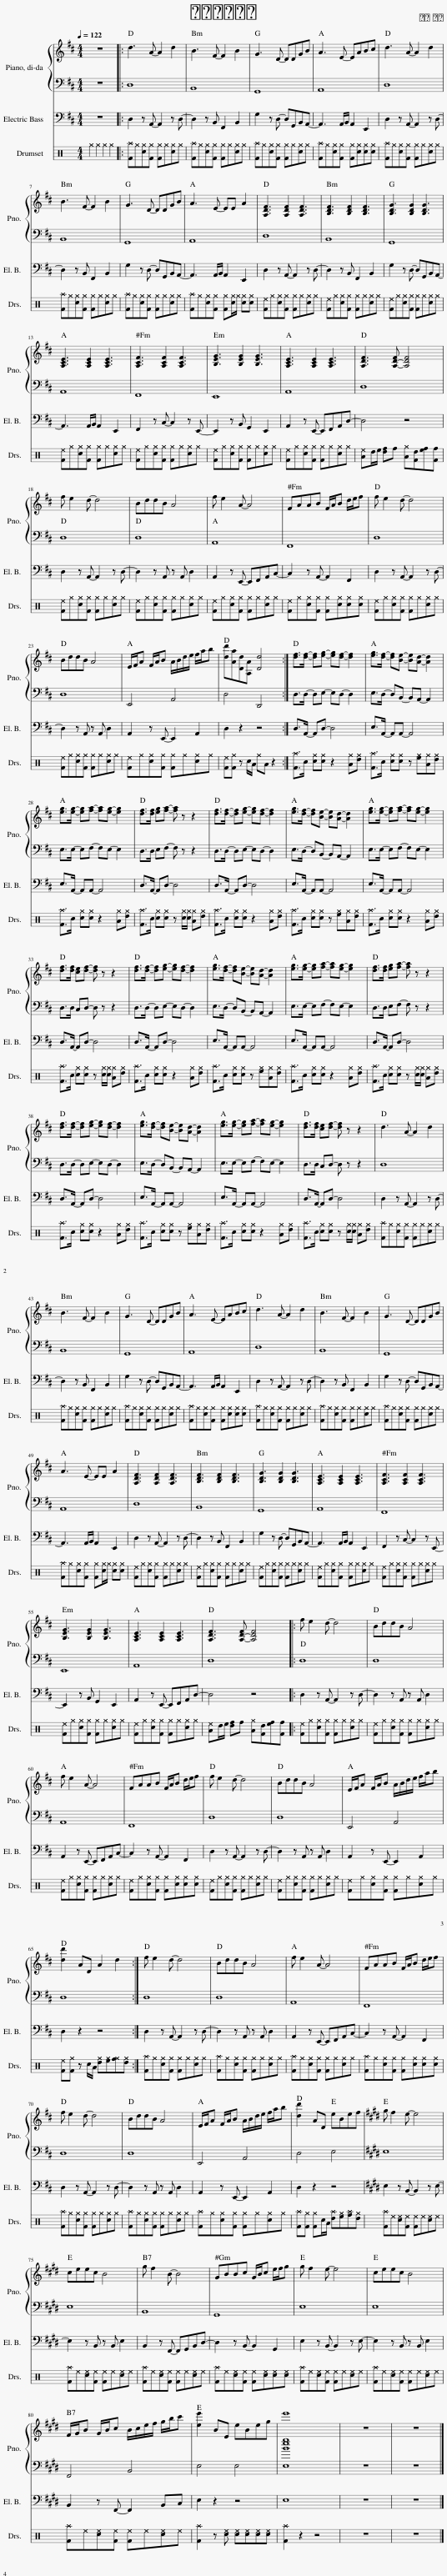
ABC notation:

X:1
%%score { 1 | 2 } 3 4
L:1/8
Q:1/4=122
M:4/4
I:linebreak $
K:D
V:1 treble
V:2 bass
V:3 bass transpose=-12
V:4 perc
K:none
V:1
 z8 |: d3 A- A2 d2 | B3 F- F2 B2 | G3 D- DDGB | A3 E- EABc | %5
 d3 A- A2 d2 |$ B3 F- F2 B2 | G3 D- DDGB | A3 E- EE A2 | [A,DF]3 [A,DF]2 [A,DF]3 | %10
 [B,DF]3 [B,DF]2 [B,DF]3 | [B,DG]3 [B,DG]2 [B,DG]3 |$ [A,CE]3 [A,CE]2 [A,CE]3 | [A,CF]3 [A,CF]2 [A,CF]3 | [B,EG]3 [B,EG]2 [B,EG]3 | %15
 [A,CE]3 [A,CE]2 [A,CE]3 | [A,DF]3 [A,-D-F] [A,DF]4 |$ f e2 d- d4 | BddB A4 | f e2 A- A4 | %20
 FAAB F/A/B d/e/f | f e2 d- d4 |$ BddB A4 | E/F/A F/A/B A/B/d/e/ f/a/b | [dd'][Aa][Dd][A,A] [Dd]4 :| %25
 [df]>[df]- [df][eg]- [eg][df]- [df]2 | [eg]>[df]- [df][Be]- [Be][Ad]- [Ad]2 |$ [eg]>[eg]- [eg][fa]- [fa][eg]- [eg]2 | [df]>[df] [eg][fa]- [fa] z z2 | [df]>[df]- [df][eg]- [eg][df]- [df]2 | %30
 [eg]>[df]- [df][Be]- [Be][Ad]- [Ad]2 | [eg]>[eg]- [eg][fa]- [fa][eg]- [eg]2 |$ [df]>[df] [ce][df]- [df] z z2 | [df]>[df]- [df][eg]- [eg][df]- [df]2 | [eg]>[df]- [df][Be]- [Be][Ad]- [Ad]2 | %35
 [eg]>[eg]- [eg][fa]- [fa][eg]- [eg]2 | [df]>[df] [eg][fa]- [fa] z z2 |$ [df]>[df]- [df][eg]- [eg][df]- [df]2 | [eg]>[df]- [df][Be]- [Be][Ad]- [Ad]2 | [eg]>[eg]- [eg][fa]- [fa][eg]- [eg]2 | %40
 [df]>[df] [ce][df]- [df] z z2 | d3 A- A2 d2 |$ B3 F- F2 B2 | G3 D- DDGB | A3 E- EABc | %45
 d3 A- A2 d2 | B3 F- F2 B2 | G3 D- DDGB |$ A3 E- EE A2 | [A,DF]3 [A,DF]2 [A,DF]3 | %50
 [B,DF]3 [B,DF]2 [B,DF]3 | [B,DG]3 [B,DG]2 [B,DG]3 | [A,CE]3 [A,CE]2 [A,CE]3 | [A,CF]3 [A,CF]2 [A,CF]3 |$ [B,EG]3 [B,EG]2 [B,EG]3 | %55
 [A,CE]3 [A,CE]2 [A,CE]3 | [A,DF]3 [A,-D-F] [A,DF]4 |: f e2 d- d4 | BddB A4 |$ f e2 A- A4 | %60
 FAAB F/A/B d/e/f | f e2 d- d4 | BddB A4 | E/F/A F/A/B A/B/d/e/ f/a/b |$ [dd']2 AD A2 d2 :| %65
 f e2 d- d4 | BddB A4 | f e2 A- A4 | FAAB F/A/B d/e/f |$ f e2 d- d4 | %70
 BddB A4 | E/F/A F/A/B A/B/d/e/ f/a/b | [dd']2 AD eBef |[K:E] g f2 e- e4 |$ ceec B4 | %75
 g f2 B- B4 | GBBc G/B/c e/f/g | g f2 e- e4 | ceec B4 |$ F/G/B G/B/c B/c/e/f/ g/b/c' | %80
 [ee']2 BE eBeg | e'8 | z8 | z8 |] %84
V:2
 z8 |: D,8 | B,,8 | G,,8 | A,,8 | %5
 D,8 |$ B,,8 | G,,8 | A,,8 | D,8 | %10
 B,,8 | G,,8 |$ A,,8 | F,,8 | E,,8 | %15
 A,,8 | D,8 |$ D,8 | D,8 | A,,8 | %20
 F,,8 | D,8 |$ D,8 | E,,4 A,,4 | D,4 D,,4 :| %25
 D,>D,- D,E,- E,D,- D,2 | E,>D,- D,B,,- B,,A,,- A,,2 |$ E,>E,- E,F,- F,E,- E,2 | D,>D, E,F,- F, z z2 | D,>D,- D,E,- E,D,- D,2 | %30
 E,>D,- D,B,,- B,,A,,- A,,2 | E,>E,- E,F,- F,E,- E,2 |$ D,>D, C,D,- D, z z2 | D,>D,- D,E,- E,D,- D,2 | E,>D,- D,B,,- B,,A,,- A,,2 | %35
 E,>E,- E,F,- F,E,- E,2 | D,>D, E,F,- F, z z2 |$ D,>D,- D,E,- E,D,- D,2 | E,>D,- D,B,,- B,,A,,- A,,2 | E,>E,- E,F,- F,E,- E,2 | %40
 D,>D, C,D,- D, z z2 | D,8 |$ B,,8 | G,,8 | A,,8 | %45
 D,8 | B,,8 | G,,8 |$ A,,8 | D,8 | %50
 B,,8 | G,,8 | A,,8 | F,,8 |$ E,,8 | %55
 A,,8 | D,8 |: D,8 | D,8 |$ A,,8 | %60
 F,,8 | D,8 | D,8 | E,,4 A,,4 |$ D,8 :| %65
 D,8 | D,8 | A,,8 | F,,8 |$ D,8 | %70
 D,8 | E,,4 A,,4 | D,4 E,4 |[K:E] E,8 |$ E,8 | %75
 B,,8 | G,,8 | E,8 | E,8 |$ F,,4 B,,4 | %80
 E,4 E,4 | [E,Beg]8 | z8 | z8 |] %84
V:3
 z8 |: D,2 z A,,- A,,2 z D,- | D,2 z B,, F,,2 B,,2 | G,2 z D,- D,G,,B,,A,,- | A,,3 A,,/B,,/ A,,2 E,,2 | %5
 D,2 z A,,- A,,2 z D,- |$ D,2 z B,, F,,2 B,,2 | G,2 z D,- D,G,,B,,A,,- | A,,3 A,,/B,,/ A,,2 E,,2 | D,2 z A,,- A,,2 z D,- | %10
 D,2 z B,, F,,2 B,,2 | G,2 z D,- D,G,,B,,A,,- |$ A,,3 A,,/B,,/ A,,2 E,,2 | F,,2 z C,- C,2 z E,,- | E,,2 z B,, G,,2 E,,2 | %15
 A,,2 z E,,- E,,F,,A,,D,- | D,4 z4 |$ D,2 z A,,- A,,2 z D,- | D,2 z A,, z A,, D,2 | A,,2 z E,,- E,,F,,A,,C,- | %20
 C,2 z A,,- A,,2 F,,2 | D,2 z A,,- A,,2 z D,- |$ D,2 z A,, z A,, D,2 | A,,2 z E,,- E,,2 A,,2 | D,2 z2 z4 :| %25
 D,>A,,- A,,D,- D,4 | E,>A,,- A,,A,,- A,,4 |$ E,>A,,- A,,A,,- A,,4 | D,>A,,- A,,D,- D,4 | D,>A,,- A,,D,- D,4 | %30
 E,>A,,- A,,A,,- A,,4 | E,>A,,- A,,A,,- A,,4 |$ D,>A,,- A,,D,- D,4 | D,>A,,- A,,D,- D,4 | E,>A,,- A,,A,,- A,,4 | %35
 E,>A,,- A,,A,,- A,,4 | D,>A,,- A,,D,- D,4 |$ D,>A,,- A,,D,- D,4 | E,>A,,- A,,A,,- A,,4 | E,>A,,- A,,A,,- A,,4 | %40
 D,>A,,- A,,D,- D,4 | D,2 z A,,- A,,2 z D,- |$ D,2 z B,, F,,2 B,,2 | G,2 z D,- D,G,,B,,A,,- | A,,3 A,,/B,,/ A,,2 E,,2 | %45
 D,2 z A,,- A,,2 z D,- | D,2 z B,, F,,2 B,,2 | G,2 z D,- D,G,,B,,A,,- |$ A,,3 A,,/B,,/ A,,2 E,,2 | D,2 z A,,- A,,2 z D,- | %50
 D,2 z B,, F,,2 B,,2 | G,2 z D,- D,G,,B,,A,,- | A,,3 A,,/B,,/ A,,2 E,,2 | F,,2 z C,- C,2 z E,,- |$ E,,2 z B,, G,,2 E,,2 | %55
 A,,2 z E,,- E,,F,,A,,D,- | D,4 z4 |: D,2 z A,,- A,,2 z D,- | D,2 z A,, z A,, D,2 |$ A,,2 z E,,- E,,F,,A,,C,- | %60
 C,2 z A,,- A,,2 F,,2 | D,2 z A,,- A,,2 z D,- | D,2 z A,, z A,, D,2 | A,,2 z E,,- E,,2 A,,2 |$ D,2 z2 z4 :| %65
 D,2 z A,,- A,,2 z D,- | D,2 z A,, z A,, D,2 | A,,2 z E,,- E,,F,,A,,C,- | C,2 z A,,- A,,2 F,,2 |$ D,2 z A,,- A,,2 z D,- | %70
 D,2 z A,, z A,, D,2 | A,,2 z E,,- E,,2 A,,2 | D,2 z2 z4 |[K:E] E,2 z B,,- B,,2 z E,- |$ E,2 z B,, z B,, E,2 | %75
 B,,2 z F,,- F,,G,,B,,D,- | D,2 z B,,- B,,2 G,,2 | E,2 z B,,- B,,2 z E,- | E,2 z B,, z B,, E,2 |$ B,,2 z F,,- F,,2 B,,C, | %80
 E,2 z2 z4 | E,8 | z8 | z8 |] %84
V:4
 ^g2 ^g2 ^g2 ^g2 |: [=F^a]^g[=c^g][F^g] [F^g]^g[c^g]^g | [=F^a]^g[=c^g][F^g] [F^g]^g[c^g]^g | [=F^a]^g[=c^g][F^g] [F^g]^g[c^g]^g | [=F^a]^g[=c^g][F^g] [F^g][c^g][c^g][c^g] | %5
 [=F^a]^g[=c^g][F^g] [F^g]^g[c^g]^g |$ [=F^a]^g[=c^g][F^g] [F^g]^g[c^g]^g | [=F^a]^g[=c^g][F^g] [F^g]^g[c^g]^g | [=F^a]^g[=c^g][F^g] [F^g][c^g]/^g/ [c^g][c^g] | [=F^e]^g[=c^g][F^g] [F^g]^g[c^g]^g | %10
 [=F^e]^g[=c^g][F^g] [F^g]^g[c^g]^g | [=F^e]^g[=c^g][F^g] [F^g]^g[c^g]^g |$ [=F^e]^g[=c^g][F^g] [F^g]^g[c^g]^g | [=F^e]^g[=c^g][F^g] [F^g]^g[c^g]^g | [=F^e]^g[=c^g][F^g] [F^g]^g[c^g]^g | %15
 [=F^e]^g[=c^g][F^g] [F^g]^g[c^g]^g | [A^e]d/e/ [d=f]f [A^g][=Fd][ef][Ff] |$ [=F^e]^g[=c^g][F^g] [F^g]^g[c^g]^g | [=F^e]^g[=c^g][F^g] [F^g]^g[c^g]^g | [=F^e]^g[=c^g][F^g] [F^g]^g[c^g]^g | %20
 [=F^e]^g[=c^g][F^g] [F^g][c^g][c^g][c^g] | [=F^e]^g[=c^g][F^g] [F^g]^g[c^g]^g |$ [=F^e]^g[=c^g][F^g] [F^g]^g[c^g]^g | [=F^e]^g[=c^g][F^g] [F^g]^g[c^g]^g | [=F^e][F^g] z =c/A/ ^gA z2 :| %25
 [=F^a]>=c [c^g][c^g] z2 [A^g][d^g] | [=F^a]>=c [c^g][c^g] z [e^g][A^g][d^g] |$ [=F^a]>=c [c^g][c^g] z2 [A^g][d^g] | [=F^a]>=c [c^g][c^g] z [c^g]/[c^g]/ [A^g][d^g] | [=F^a]>=c [c^g][c^g] z2 [A^g][d^g] | %30
 [=F^a]>=c [c^g][c^g] z [e^g][A^g][d^g] | [=F^a]>=c [c^g][c^g] z2 [A^g][d^g] |$ [=F^a]>=c [c^g][c^g] z [c^g]/[c^g]/ [A^g][d^g] | [=F^a]>=c [c^g][c^g] z2 [A^g][d^g] | [=F^a]>=c [c^g][c^g] z [e^g][A^g][d^g] | %35
 [=F^a]>=c [c^g][c^g] z2 [A^g][d^g] | [=F^a]>=c [c^g][c^g] z [c^g]/[c^g]/ [A^g][d^g] |$ [=F^a]>=c [c^g][c^g] z2 [A^g][d^g] | [=F^a]>=c [c^g][c^g] z [e^g][A^g][d^g] | [=F^a]>=c [c^g][c^g] z2 [A^g][d^g] | %40
 [=F^a]>=c [c^g][c^g] z [c^g]/[c^g]/ [A^g][d^g] | [=F^a]^g[=c^g][F^g] [F^g]^g[c^g]^g |$ [=F^a]^g[=c^g][F^g] [F^g]^g[c^g]^g | [=F^a]^g[=c^g][F^g] [F^g]^g[c^g]^g | [=F^a]^g[=c^g][F^g] [F^g][c^g][c^g][c^g] | %45
 [=F^a]^g[=c^g][F^g] [F^g]^g[c^g]^g | [=F^a]^g[=c^g][F^g] [F^g]^g[c^g]^g | [=F^a]^g[=c^g][F^g] [F^g]^g[c^g]^g |$ [=F^a]^g[=c^g][F^g] [F^g][c^g]/^g/ [c^g][c^g] | [=F^e]^g[=c^g][F^g] [F^g]^g[c^g]^g | %50
 [=F^e]^g[=c^g][F^g] [F^g]^g[c^g]^g | [=F^e]^g[=c^g][F^g] [F^g]^g[c^g]^g | [=F^e]^g[=c^g][F^g] [F^g]^g[c^g]^g | [=F^e]^g[=c^g][F^g] [F^g]^g[c^g]^g |$ [=F^e]^g[=c^g][F^g] [F^g]^g[c^g]^g | %55
 [=F^e]^g[=c^g][F^g] [F^g]^g[c^g]^g | [A^e]d/e/ [d=f]f [A^g][=Fd][ef][Ff] |: [=F^e]^g[=c^g][F^g] [F^g]^g[c^g]^g | [=F^e]^g[=c^g][F^g] [F^g]^g[c^g]^g |$ [=F^e]^g[=c^g][F^g] [F^g]^g[c^g]^g | %60
 [=F^e]^g[=c^g][F^g] [F^g][c^g][c^g][c^g] | [=F^e]^g[=c^g][F^g] [F^g]^g[c^g]^g | [=F^e]^g[=c^g][F^g] [F^g]^g[c^g]^g | [=F^e]^g[=c^g][F^g] [F^g]^g[c^g]^g |$ [=F^e][F^g] z =c/A/ [d^g][e^g][=f^g][d^g] :| %65
 [=F^a]^g[=c^g][F^g] [F^g]^g[c^g]^g | [=F^a]^g[=c^g][F^g] [F^g]^g[c^g]^g | [=F^a]^g[=c^g][F^g] [F^g]^g[c^g]^g | [=F^a]^g[=c^g][F^g] [F^g][c^g][c^g][c^g] |$ [=F^a]^g[=c^g][F^g] [F^g]^g[c^g]^g | %70
 [=F^a]^g[=c^g][F^g] [F^g]^g[c^g]^g | [=F^a]^g[=c^g][F^g] [F^g]^g[c^g]^g | [=F^a][F^g] [F^g]=c/A/ [d^a][e^g][=f^a][d^g] | [=F^a]^e[=c^e][F^e] [F^e]^e[c^e]^e |$ [=F^a]^e[=c^e][F^e] [F^e]^e[c^e]^e | %75
 [=F^a]^e[=c^e][F^e] [F^e]^e[c^e]^e | [=F^a]^e[=c^e][F^e] [F^e][c^e][c^e][c^e] | [=F^a]^e[=c^e][F^e] [F^e]^e[c^e]^e | [=F^a]^e[=c^e][F^e] [F^e]^e[c^e]^e |$ [=F^a]^e[=c^e][F^e] [F^e]^e[c^e]^e | %80
 [=F^a]2 z [=c^e] [c^e][c^e][c^e][c^e] | [=F^a]2 z2 z4 | z8 | z8 |] %84
